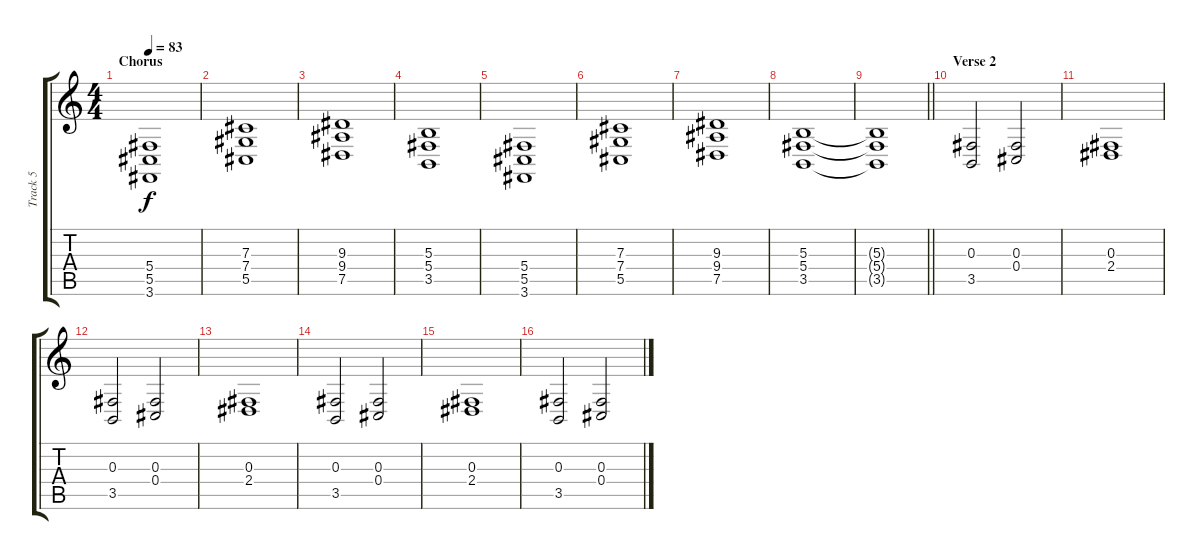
\track ("Track 5" "Track 5") {instrument stringensemble1}
\staff {score tabs}
\tuning (Eb4 Bb3 Gb3 Db3 Ab2 Eb2) {hide}
\ts (4 4)
\section ("" "Chorus")
\tempo 83
\clef g2
\ks c
(5.4 5.5 3.6).1{dy f} |
(7.3 7.4 5.5).1 |
(9.3 9.4 7.5).1 |
(5.3 5.4 3.5).1 |
(5.4 5.5 3.6).1 |
(7.3 7.4 5.5).1 |
(9.3 9.4 7.5).1 |
(5.3 5.4 3.5).1 |
\barLineRight lightlight
(5.3{t} 5.4{t} 3.5{t}).1 |
\section ("" "Verse 2")
(0.3 3.5).2 (0.3 0.4).2 |
(0.3 2.4).1 |
(0.3 3.5).2 (0.3 0.4).2 |
(0.3 2.4).1 |
(0.3 3.5).2 (0.3 0.4).2 |
(0.3 2.4).1 |
(0.3 3.5).2 (0.3 0.4).2
